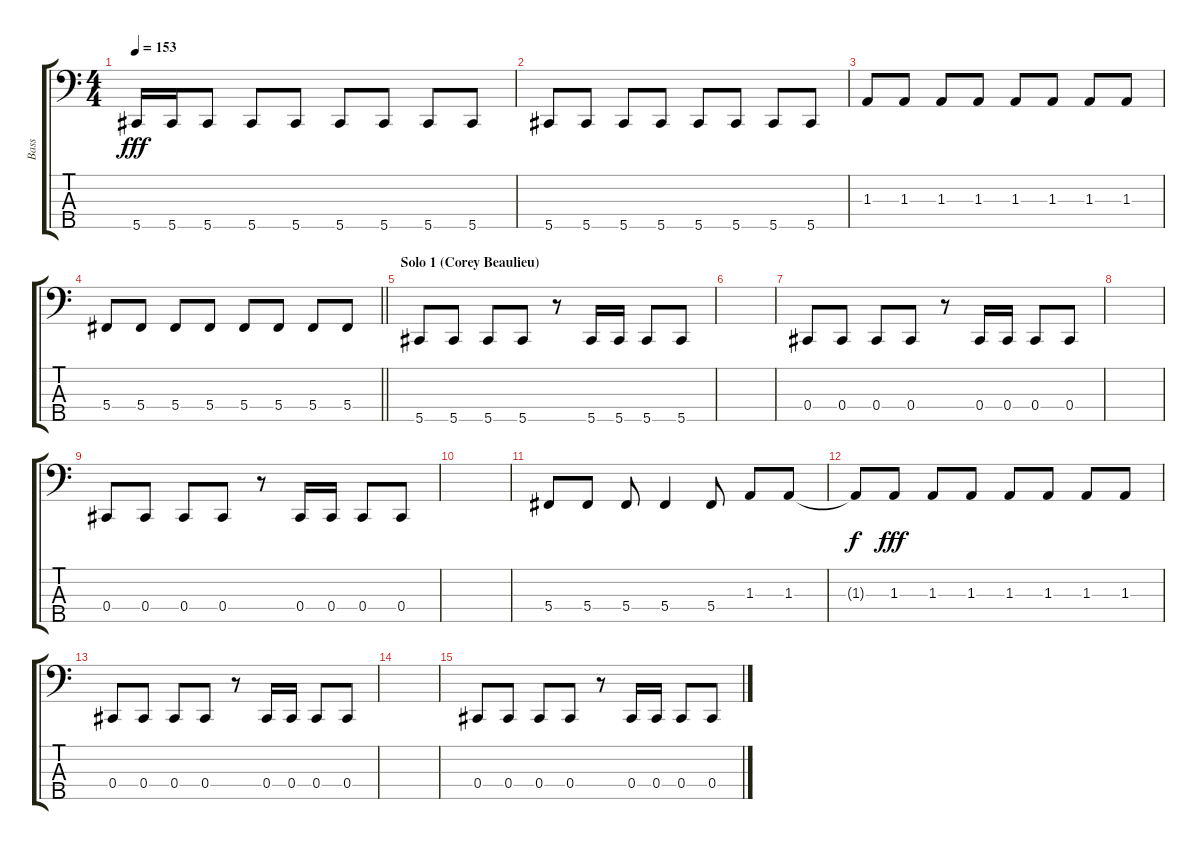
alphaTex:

\track ("Bass" "Bass") {instrument electricbassfinger}
\staff {score tabs}
\tuning (Gb2 Db2 Ab1 Db1 Ab0) {hide}
\ts (4 4)
\tempo 153
\clef f4
\ks c
5.5.16{dy fff} 5.5.16 5.5.8 5.5.8 5.5.8 5.5.8 5.5.8 5.5.8 5.5.8 |
5.5.8 5.5.8 5.5.8 5.5.8 5.5.8 5.5.8 5.5.8 5.5.8 |
1.3.8 1.3.8 1.3.8 1.3.8 1.3.8 1.3.8 1.3.8 1.3.8 |
\barLineRight lightlight
5.4.8 5.4.8 5.4.8 5.4.8 5.4.8 5.4.8 5.4.8 5.4.8 |
\section ("" "Solo 1 (Corey Beaulieu)")
5.5.8 5.5.8 5.5.8 5.5.8 r.8 5.5.16 5.5.16 5.5.8 5.5.8 |
|
0.4.8 0.4.8 0.4.8 0.4.8 r.8 0.4.16 0.4.16 0.4.8 0.4.8 |
|
0.4.8 0.4.8 0.4.8 0.4.8 r.8 0.4.16 0.4.16 0.4.8 0.4.8 |
|
5.4.8 5.4.8 5.4.8 5.4.4 5.4.8 1.3.8 1.3.8 |
1.3{t}.8{dy f} 1.3.8{dy fff} 1.3.8 1.3.8 1.3.8 1.3.8 1.3.8 1.3.8 |
0.4.8 0.4.8 0.4.8 0.4.8 r.8 0.4.16 0.4.16 0.4.8 0.4.8 |
|
0.4.8 0.4.8 0.4.8 0.4.8 r.8 0.4.16 0.4.16 0.4.8 0.4.8
